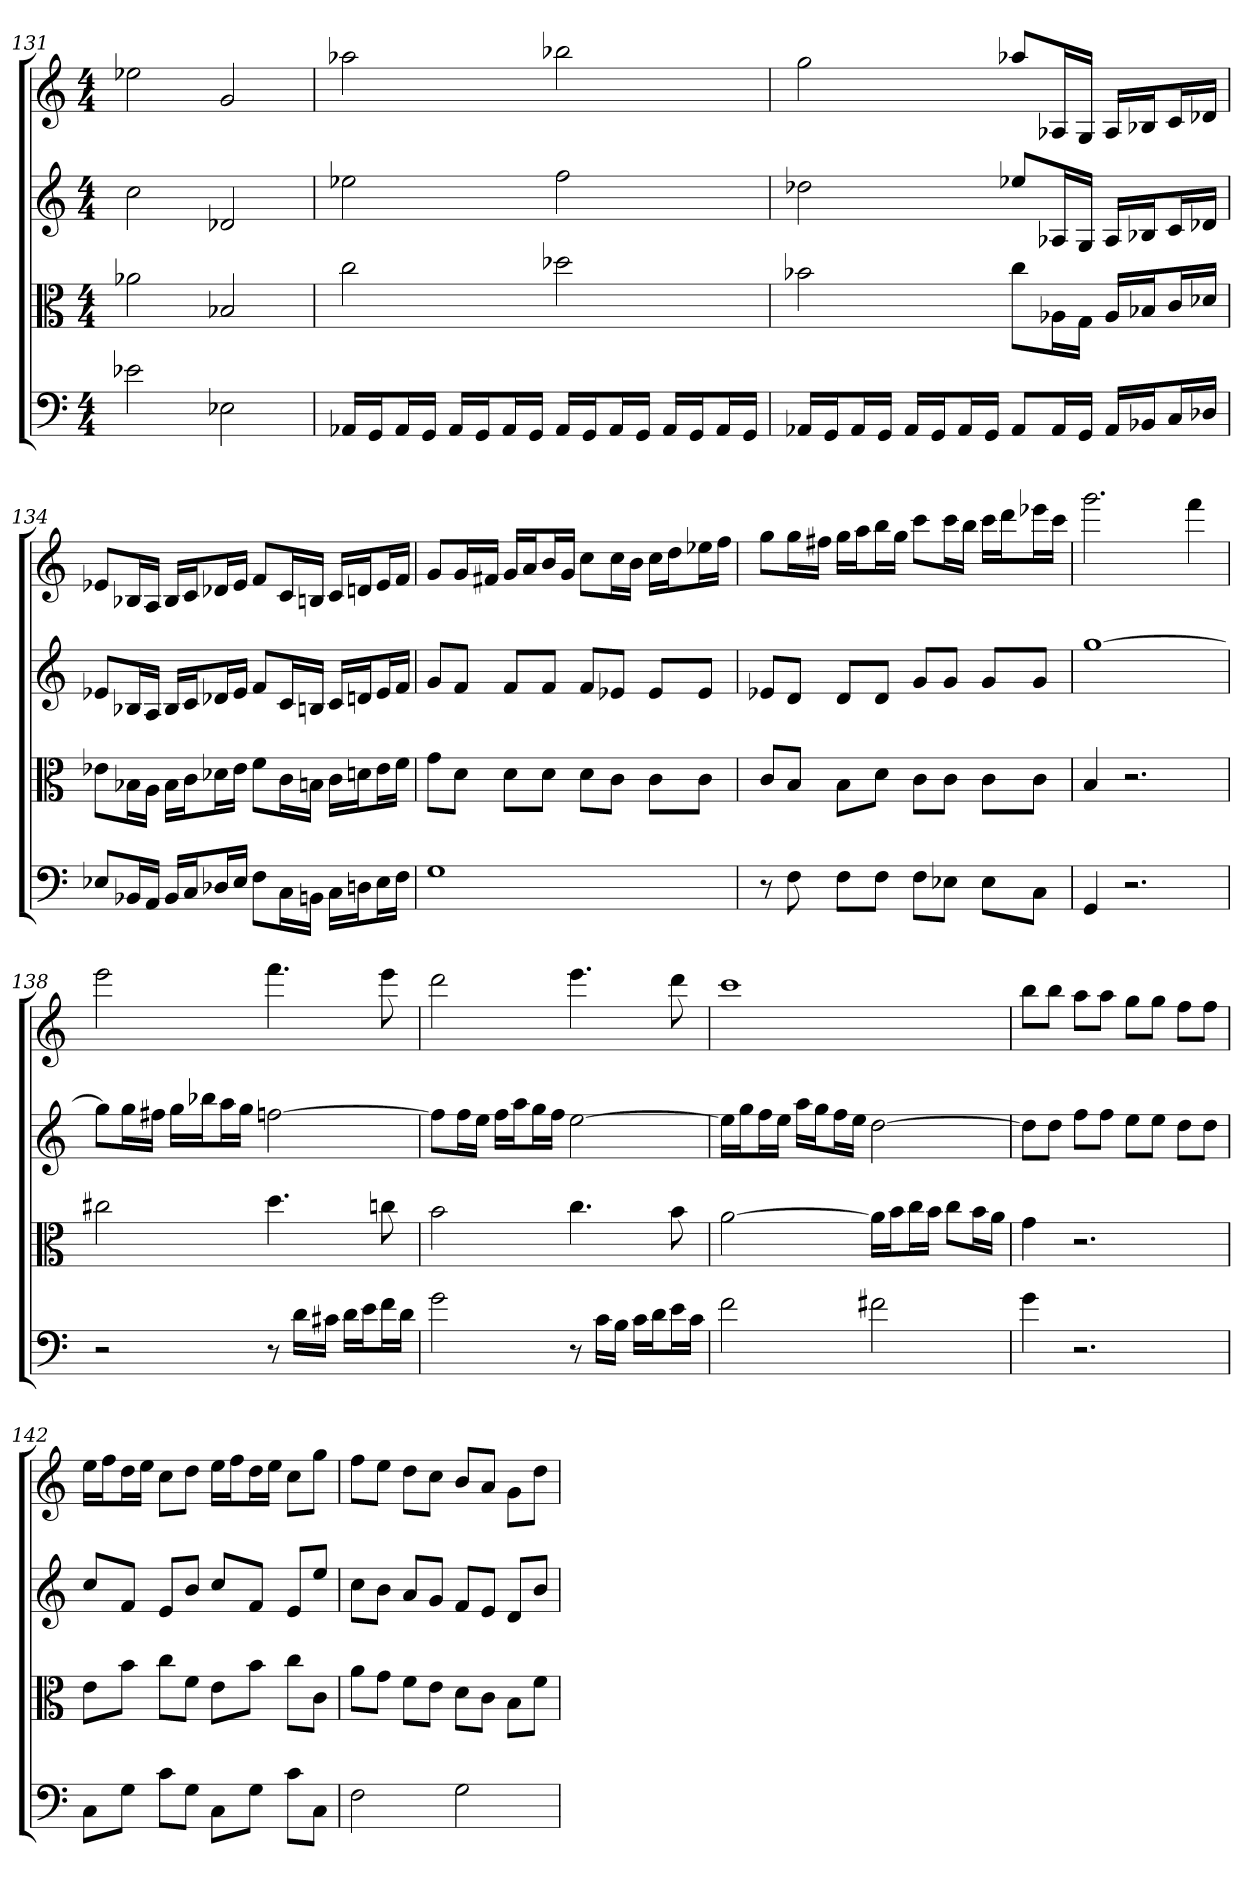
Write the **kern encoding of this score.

**kern	**kern	**kern	**kern
*part4	*part3	*part2	*part1
*staff4	*staff3	*staff2	*staff1
*clefF4	*clefC3	*	*
*k[]	*k[]	*k[]	*k[]
*C:	*C:	*C:	*C:
*M4/4	*M4/4	*M4/4	*M4/4
=131	=131	=131	=131
2e-X	2a-X	2cc	2ee-X
2E-X	2B-X	2d-X	2g
=132	=132	=132	=132
16AA-X/LL	2cc	2ee-X	2aa-X
16GG/J	.	.	.
16AA-/L	.	.	.
16GG/JJ	.	.	.
16AA-/LL	.	.	.
16GG/J	.	.	.
16AA-/L	.	.	.
16GG/JJ	.	.	.
16AA-/LL	2dd-X	2ff	2bb-X
16GG/J	.	.	.
16AA-/L	.	.	.
16GG/JJ	.	.	.
16AA-/LL	.	.	.
16GG/J	.	.	.
16AA-/L	.	.	.
16GG/JJ	.	.	.
=133	=133	=133	=133
16AA-X/LL	2b-X	2dd-X	2gg
16GG/J	.	.	.
16AA-/L	.	.	.
16GG/JJ	.	.	.
16AA-/LL	.	.	.
16GG/J	.	.	.
16AA-/L	.	.	.
16GG/JJ	.	.	.
8AA-/L	8cc\L	8ee-XL	8aa-XL
16AA-/L	16A-X\L	16A-XL	16A-XL
16GG/JJ	16G\JJ	16GJJ	16GJJ
16AA-/LL	16A-/LL	16A-LL	16A-LL
16BB-X/J	16B-X/J	16B-XJ	16B-XJ
16C/L	16c/L	16cL	16cL
16D-X/JJ	16d-X/JJ	16d-XJJ	16d-XJJ
=134	=134	=134	=134
8E-X/L	8e-X\L	8e-XL	8e-XL
16BB-X/L	16B-X\L	16B-XL	16B-XL
16AA/JJ	16A\JJ	16AJJ	16AJJ
16BB-/LL	16B-\LL	16B-LL	16B-LL
16C/J	16c\J	16cJ	16cJ
16D-X/L	16d-X\L	16d-XL	16d-XL
16E-/JJ	16e-\JJ	16e-JJ	16e-JJ
8F\L	8f\L	8fL	8fL
16C\L	16c\L	16cL	16cL
16BBn\JJ	16Bn\JJ	16BnJJ	16BnJJ
16C\LL	16c\LL	16cLL	16cLL
16Dn\J	16dn\J	16dnJ	16dnJ
16E-\L	16e-\L	16e-L	16e-L
16F\JJ	16f\JJ	16fJJ	16fJJ
=135	=135	=135	=135
1G	8g\L	8gL	8gL
.	8d\J	8fJ	16gL
.	.	.	16f#XJJ
.	8d\L	8fL	16gLL
.	.	.	16aJ
.	8d\J	8fJ	16bL
.	.	.	16gJJ
.	8d\L	8fL	8ccL
.	8c\J	8e-XJ	16ccL
.	.	.	16bJJ
.	8c\L	8e-L	16ccLL
.	.	.	16ddJ
.	8c\J	8e-J	16ee-XL
.	.	.	16ffJJ
=136	=136	=136	=136
8r	8c/L	8e-XL	8ggL
8F	8B/J	8dJ	16ggL
.	.	.	16ff#XJJ
8F\L	8B\L	8dL	16ggLL
.	.	.	16aaJ
8F\J	8d\J	8dJ	16bbL
.	.	.	16ggJJ
8F\L	8c\L	8gL	8cccL
8E-X\J	8c\J	8gJ	16cccL
.	.	.	16bbJJ
8E-\L	8c\L	8gL	16cccLL
.	.	.	16dddJ
8C\J	8c\J	8gJ	16eee-XL
.	.	.	16cccJJ
=137	=137	=137	=137
4GG	4B	[1gg	2.ggg
2.r	2.r	.	.
.	.	.	4fff
=138	=138	=138	=138
2r	2cc#X	8ggL]	2eee
.	.	16ggL	.
.	.	16ff#XJJ	.
.	.	16ggLL	.
.	.	16bb-XJ	.
.	.	16aaL	.
.	.	16ggJJ	.
8r	4.dd	[2ffn	4.fff
16d\LL	.	.	.
16c#X\JJ	.	.	.
16d\LL	.	.	.
16e\J	.	.	.
16f\L	8ccn	.	8eee
16d\JJ	.	.	.
=139	=139	=139	=139
2g	2b	8ffL]	2ddd
.	.	16ffL	.
.	.	16eeJJ	.
.	.	16ffLL	.
.	.	16aaJ	.
.	.	16ggL	.
.	.	16ffJJ	.
8r	4.cc	[2ee	4.eee
16c\LL	.	.	.
16B\JJ	.	.	.
16c\LL	.	.	.
16d\J	.	.	.
16e\L	8b	.	8ddd
16c\JJ	.	.	.
=140	=140	=140	=140
2f	[2a	16eeLL]	1ccc
.	.	16ggJ	.
.	.	16ffL	.
.	.	16eeJJ	.
.	.	16aaLL	.
.	.	16ggJ	.
.	.	16ffL	.
.	.	16eeJJ	.
2f#X	16a\LL]	[2dd	.
.	16b\J	.	.
.	16cc\L	.	.
.	16b\JJ	.	.
.	8cc\L	.	.
.	16b\L	.	.
.	16a\JJ	.	.
=141	=141	=141	=141
4g	4g	8ddL]	8bbL
.	.	8ddJ	8bbJ
2.r	2.r	8ffL	8aaL
.	.	8ffJ	8aaJ
.	.	8eeL	8ggL
.	.	8eeJ	8ggJ
.	.	8ddL	8ffL
.	.	8ddJ	8ffJ
=142	=142	=142	=142
8C\L	8e\L	8ccL	16eeLL
.	.	.	16ffJ
8G\J	8b\J	8fJ	16ddL
.	.	.	16eeJJ
8c\L	8cc\L	8eL	8ccL
8G\J	8f\J	8bJ	8ddJ
8C\L	8e\L	8ccL	16eeLL
.	.	.	16ffJ
8G\J	8b\J	8fJ	16ddL
.	.	.	16eeJJ
8c\L	8cc\L	8eL	8ccL
8C\J	8c\J	8eeJ	8ggJ
=143	=143	=143	=143
2F	8a\L	8ccL	8ffL
.	8g\J	8bJ	8eeJ
.	8f\L	8aL	8ddL
.	8e\J	8gJ	8ccJ
2G	8d\L	8fL	8bL
.	8c\J	8eJ	8aJ
.	8B\L	8dL	8gL
.	8f\J	8bJ	8ddJ
=	=	=	=
*-	*-	*-	*-
